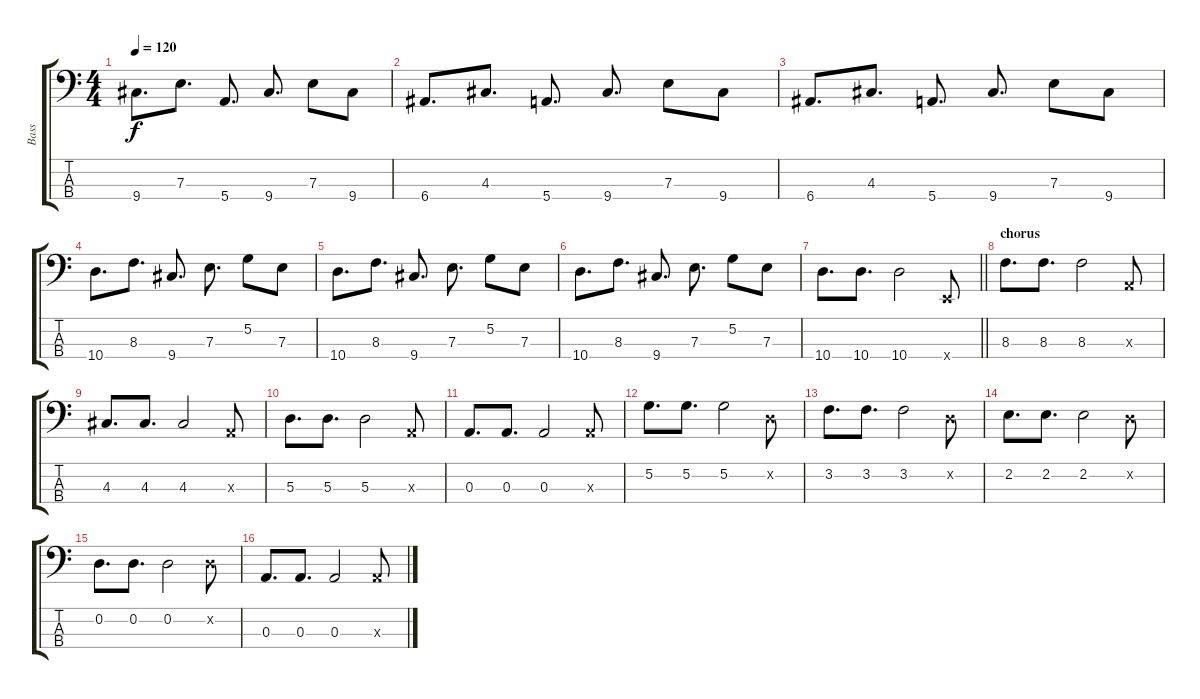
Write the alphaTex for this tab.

\track ("Bass" "Bass") {instrument electricbassfinger}
\staff {score tabs}
\tuning (G2 D2 A1 E1) {hide}
\ts (4 4)
\tempo 120
\clef f4
\ks c
9.4.8{d dy f} 7.3.8{d} 5.4.8{d} 9.4.8{d} 7.3.8 9.4.8 |
6.4.8{d} 4.3.8{d} 5.4.8{d} 9.4.8{d} 7.3.8 9.4.8 |
6.4.8{d} 4.3.8{d} 5.4.8{d} 9.4.8{d} 7.3.8 9.4.8 |
10.4.8{d} 8.3.8{d} 9.4.8{d} 7.3.8{d} 5.2.8 7.3.8 |
10.4.8{d} 8.3.8{d} 9.4.8{d} 7.3.8{d} 5.2.8 7.3.8 |
10.4.8{d} 8.3.8{d} 9.4.8{d} 7.3.8{d} 5.2.8 7.3.8 |
\barLineRight lightlight
10.4.8{d} 10.4.8{d} 10.4.2 0.4{x}.8 |
\section ("" "chorus")
8.3.8{d} 8.3.8{d} 8.3.2 0.3{x}.8 |
4.3.8{d} 4.3.8{d} 4.3.2 0.3{x}.8 |
5.3.8{d} 5.3.8{d} 5.3.2 0.3{x}.8 |
0.3.8{d} 0.3.8{d} 0.3.2 0.3{x}.8 |
5.2.8{d} 5.2.8{d} 5.2.2 0.2{x}.8 |
3.2.8{d} 3.2.8{d} 3.2.2 0.2{x}.8 |
2.2.8{d} 2.2.8{d} 2.2.2 0.2{x}.8 |
0.2.8{d} 0.2.8{d} 0.2.2 0.2{x}.8 |
0.3.8{d} 0.3.8{d} 0.3.2 0.3{x}.8
